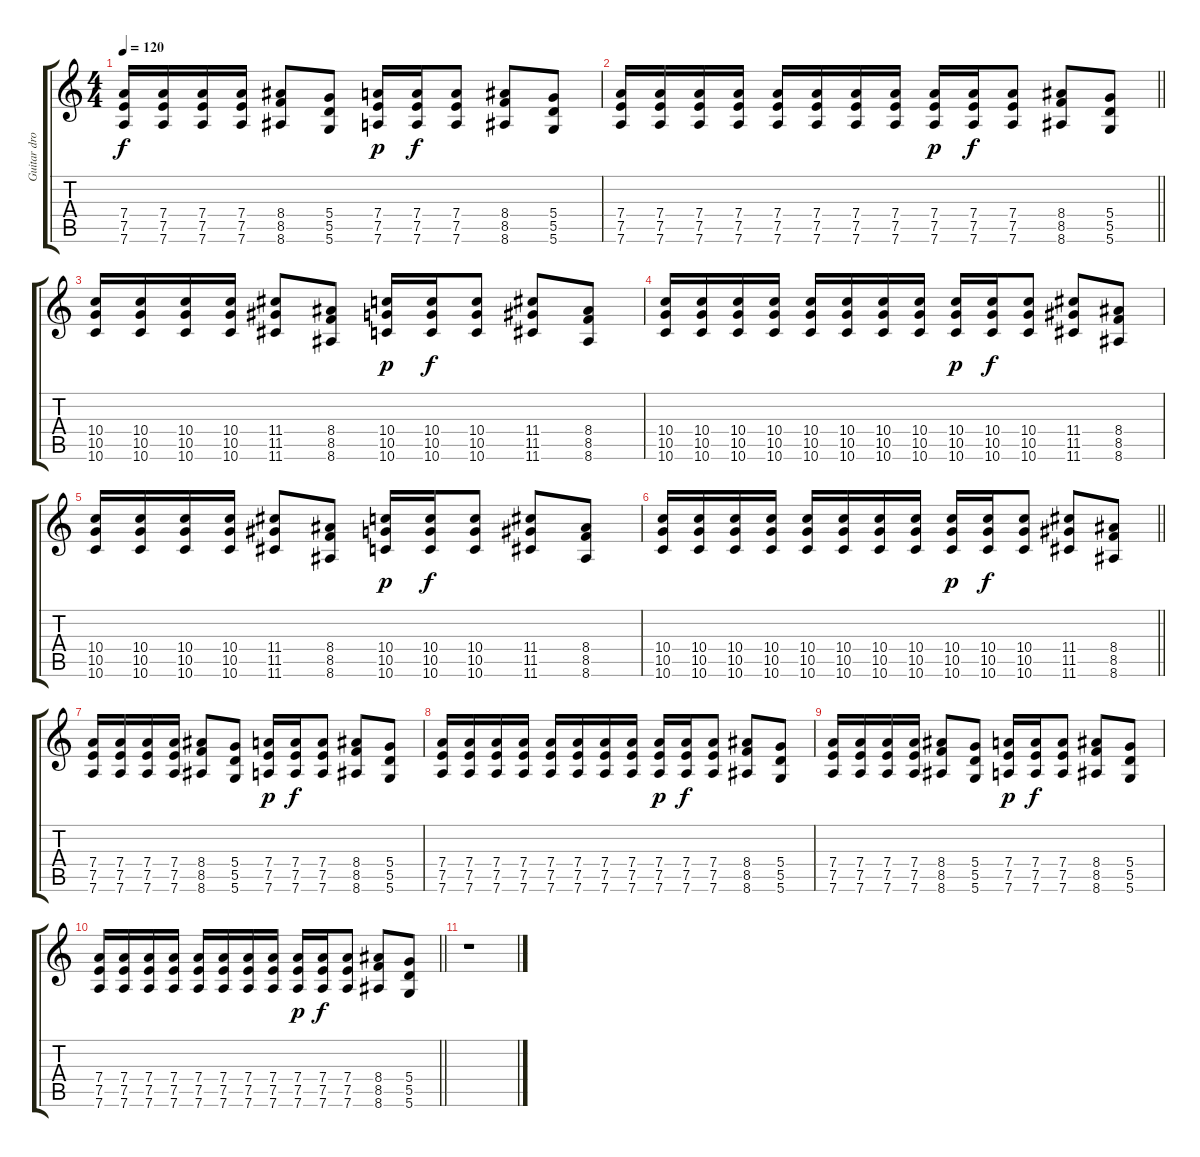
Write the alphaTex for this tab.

\track ("Guitar dropped D" "Guitar dro") {instrument distortionguitar}
\staff {score tabs}
\tuning (E4 B3 G3 D3 A2 D2) {hide}
\ts (4 4)
\tempo 120
\clef g2
\ks c
(7.4 7.5 7.6).16{dy f} (7.4 7.5 7.6).16 (7.4 7.5 7.6).16 (7.4 7.5 7.6).16 (8.4 8.5 8.6).8 (5.4 5.5 5.6).8 (7.4 7.5 7.6).16{dy p} (7.4 7.5 7.6).16{dy f} (7.4 7.5 7.6).8 (8.4 8.5 8.6).8 (5.4 5.5 5.6).8 |
\barLineRight lightlight
(7.4 7.5 7.6).16 (7.4 7.5 7.6).16 (7.4 7.5 7.6).16 (7.4 7.5 7.6).16 (7.4 7.5 7.6).16 (7.4 7.5 7.6).16 (7.4 7.5 7.6).16 (7.4 7.5 7.6).16 (7.4 7.5 7.6).16{dy p} (7.4 7.5 7.6).16{dy f} (7.4 7.5 7.6).8 (8.4 8.5 8.6).8 (5.4 5.5 5.6).8 |
(10.4 10.5 10.6).16 (10.4 10.5 10.6).16 (10.4 10.5 10.6).16 (10.4 10.5 10.6).16 (11.4 11.5 11.6).8 (8.4 8.5 8.6).8 (10.4 10.5 10.6).16{dy p} (10.4 10.5 10.6).16{dy f} (10.4 10.5 10.6).8 (11.4 11.5 11.6).8 (8.4 8.5 8.6).8 |
(10.4 10.5 10.6).16 (10.4 10.5 10.6).16 (10.4 10.5 10.6).16 (10.4 10.5 10.6).16 (10.4 10.5 10.6).16 (10.4 10.5 10.6).16 (10.4 10.5 10.6).16 (10.4 10.5 10.6).16 (10.4 10.5 10.6).16{dy p} (10.4 10.5 10.6).16{dy f} (10.4 10.5 10.6).8 (11.4 11.5 11.6).8 (8.4 8.5 8.6).8 |
(10.4 10.5 10.6).16 (10.4 10.5 10.6).16 (10.4 10.5 10.6).16 (10.4 10.5 10.6).16 (11.4 11.5 11.6).8 (8.4 8.5 8.6).8 (10.4 10.5 10.6).16{dy p} (10.4 10.5 10.6).16{dy f} (10.4 10.5 10.6).8 (11.4 11.5 11.6).8 (8.4 8.5 8.6).8 |
\barLineRight lightlight
(10.4 10.5 10.6).16 (10.4 10.5 10.6).16 (10.4 10.5 10.6).16 (10.4 10.5 10.6).16 (10.4 10.5 10.6).16 (10.4 10.5 10.6).16 (10.4 10.5 10.6).16 (10.4 10.5 10.6).16 (10.4 10.5 10.6).16{dy p} (10.4 10.5 10.6).16{dy f} (10.4 10.5 10.6).8 (11.4 11.5 11.6).8 (8.4 8.5 8.6).8 |
(7.4 7.5 7.6).16 (7.4 7.5 7.6).16 (7.4 7.5 7.6).16 (7.4 7.5 7.6).16 (8.4 8.5 8.6).8 (5.4 5.5 5.6).8 (7.4 7.5 7.6).16{dy p} (7.4 7.5 7.6).16{dy f} (7.4 7.5 7.6).8 (8.4 8.5 8.6).8 (5.4 5.5 5.6).8 |
(7.4 7.5 7.6).16 (7.4 7.5 7.6).16 (7.4 7.5 7.6).16 (7.4 7.5 7.6).16 (7.4 7.5 7.6).16 (7.4 7.5 7.6).16 (7.4 7.5 7.6).16 (7.4 7.5 7.6).16 (7.4 7.5 7.6).16{dy p} (7.4 7.5 7.6).16{dy f} (7.4 7.5 7.6).8 (8.4 8.5 8.6).8 (5.4 5.5 5.6).8 |
(7.4 7.5 7.6).16 (7.4 7.5 7.6).16 (7.4 7.5 7.6).16 (7.4 7.5 7.6).16 (8.4 8.5 8.6).8 (5.4 5.5 5.6).8 (7.4 7.5 7.6).16{dy p} (7.4 7.5 7.6).16{dy f} (7.4 7.5 7.6).8 (8.4 8.5 8.6).8 (5.4 5.5 5.6).8 |
\barLineRight lightlight
(7.4 7.5 7.6).16 (7.4 7.5 7.6).16 (7.4 7.5 7.6).16 (7.4 7.5 7.6).16 (7.4 7.5 7.6).16 (7.4 7.5 7.6).16 (7.4 7.5 7.6).16 (7.4 7.5 7.6).16 (7.4 7.5 7.6).16{dy p} (7.4 7.5 7.6).16{dy f} (7.4 7.5 7.6).8 (8.4 8.5 8.6).8 (5.4 5.5 5.6).8 |
r.1
